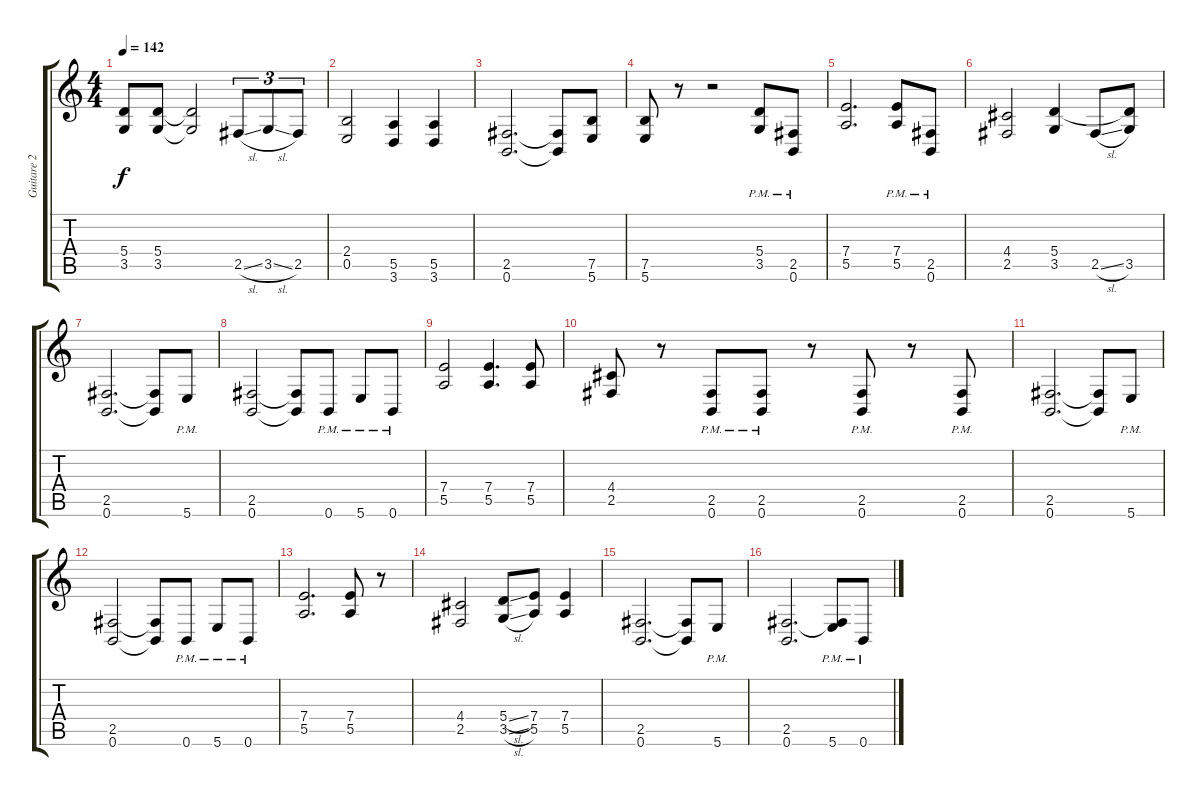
\track ("Guitare 2" "Guitare 2") {instrument distortionguitar}
\staff {score tabs}
\tuning (B3 Gb3 D3 A2 E2 B1) {hide}
\ts (4 4)
\tempo 142
\clef g2
\ks c
(5.4 3.5).8{dy f} (5.4 3.5).8 (5.4{t} 3.5{t}).2 2.5{sl}.8{tu (3 2)} 3.5{sl}.8{tu (3 2)} 2.5.8{tu (3 2)} |
(2.4 0.5).2 (5.5 3.6).4 (5.5 3.6).4 |
(2.5 0.6).2{d} (2.5{t} 0.6{t}).8 (7.5 5.6).8 |
(7.5 5.6).8 r.8 r.2 (5.4{pm} 3.5{pm}).8 (2.5{pm} 0.6{pm}).8 |
(7.4 5.5).2{d} (7.4{pm} 5.5{pm}).8 (2.5{pm} 0.6{pm}).8 |
(4.4 2.5).2 (5.4 3.5).4 2.5{sl}.8 (5.4{t} 3.5).8 |
(2.5 0.6).2{d} (2.5{t} 0.6{t}).8 5.6{pm}.8 |
(2.5 0.6).2 (2.5{t} 0.6{t}).8 0.6{pm}.8 5.6{pm}.8 0.6{pm}.8 |
(7.4 5.5).2 (7.4 5.5).4{d} (7.4 5.5).8 |
(4.4 2.5).8 r.8 (2.5{pm} 0.6{pm}).8 (2.5{pm} 0.6{pm}).8 r.8 (2.5{pm} 0.6{pm}).8 r.8 (2.5{pm} 0.6{pm}).8 |
(2.5 0.6).2{d} (2.5{t} 0.6{t}).8 5.6{pm}.8 |
(2.5 0.6).2 (2.5{t} 0.6{t}).8 0.6{pm}.8 5.6{pm}.8 0.6{pm}.8 |
(7.4 5.5).2{d} (7.4 5.5).8 r.8 |
(4.4 2.5).2 (5.4{sl} 3.5{sl}).8 (7.4 5.5).8 (7.4 5.5).4 |
(2.5 0.6).2{d} (2.5{t} 0.6{t}).8 5.6{pm}.8 |
(2.5 0.6).2{d} (2.5{t} 5.6{pm}).8 0.6{pm}.8
